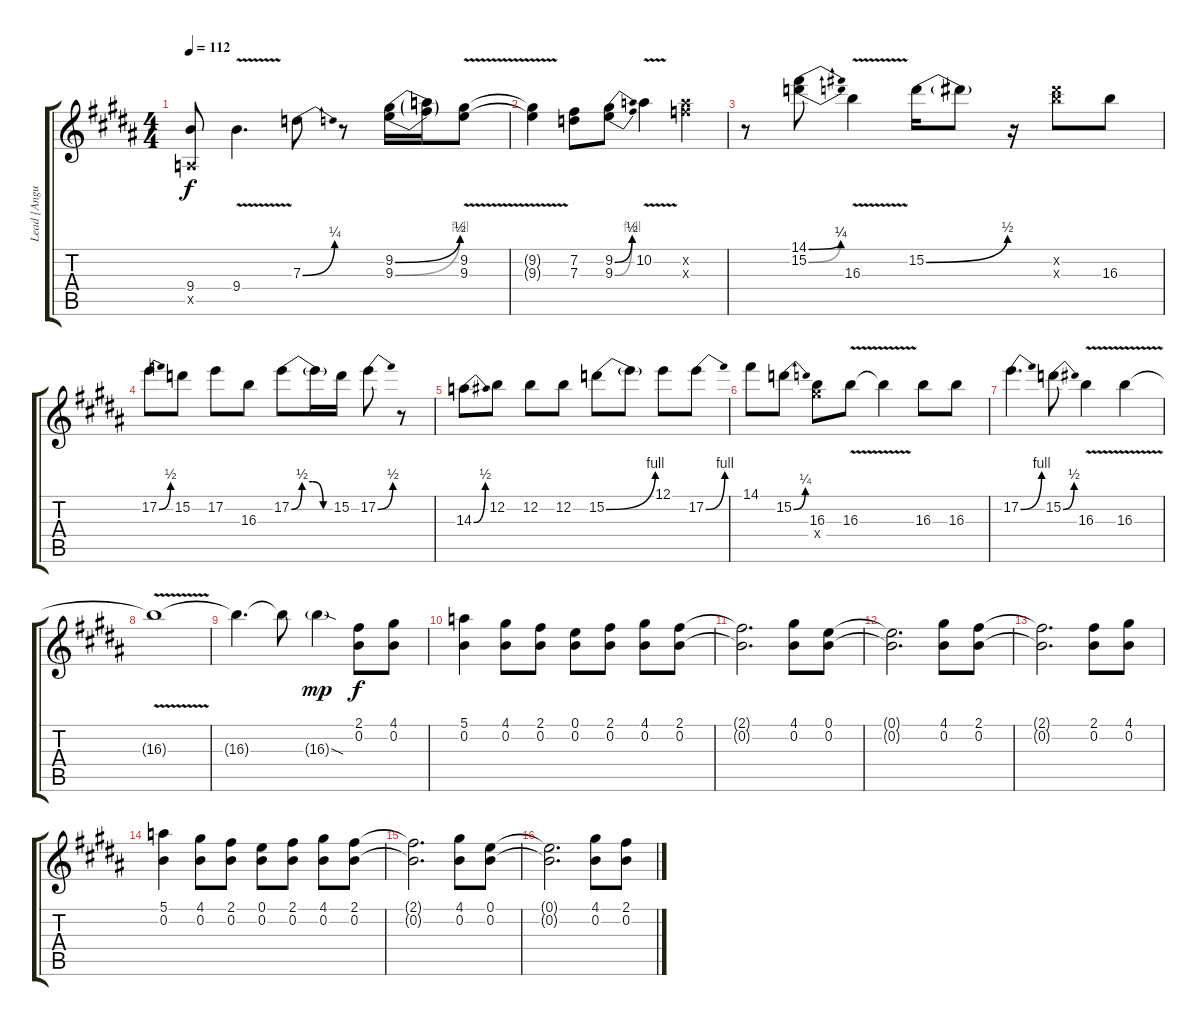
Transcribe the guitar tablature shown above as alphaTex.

\track ("Lead [Angus]" "Lead [Angu") {instrument overdrivenguitar}
\staff {score tabs}
\tuning (E4 B3 G3 D3 A2 E2) {hide}
\ts (4 4)
\tempo 112
\clef g2
\ks b
(9.4 0.5{x}).8{dy f} 9.4{v}.4{d} 7.3{be (bend 0 0 60 1)}.8 r.8 (9.2{be (bend 0 0 60 2)} 9.3{be (bend 0 0 60 4)}).16 (9.2{t} 9.3{t}).16 (9.2{v} 9.3{v}).8 |
(9.2{t} 9.3{t}).4 (7.2 7.3).8 (9.2{be (bend 0 0 60 2)} 9.3{be (bend 0 0 60 4)}).8 10.2{v}.4 (10.2{x} 10.3{x}).4 |
r.8 (14.1{be (bend 0 0 60 1)} 15.2{be (bend 0 0 60 1)}).8 16.3{v}.4 15.2{be (bend 0 0 60 2)}.16 15.2{t}.8 r.16 (16.2{x} 16.3{x}).8 16.3.8 |
17.2{be (bend 0 0 60 2)}.8 15.2.8 17.2.8 16.3.8 17.2{be (custom 0 0 15 2 30 2 45 0 60 0)}.8 17.2{t}.16 15.2.16 17.2{be (bend 0 0 60 2)}.8 r.8 |
14.3{be (bend 0 0 60 2)}.8 12.2.8 12.2.8 12.2.8 15.2{be (bend 0 0 60 4)}.8 15.2{t}.8 12.1.8 17.2{be (bend 0 0 60 4)}.8 |
14.1.8 15.2{be (bend 0 0 60 1)}.8 (16.3 18.4{x}).8 16.3{v}.8 16.3{t}.4 16.3.8 16.3.8 |
17.2{be (bend 0 0 60 4)}.4{d} 15.2{be (bend 0 0 60 2)}.8 16.3{v}.4 16.3{v}.4 |
16.3{t}.1 |
16.3{t}.4{d} 16.3{t}.8 16.3{sod g}.4{dy mp} (2.1 0.2).8{dy f} (4.1 0.2).8 |
(5.1 0.2).4 (4.1 0.2).8 (2.1 0.2).8 (0.1 0.2).8 (2.1 0.2).8 (4.1 0.2).8 (2.1 0.2).8 |
(2.1{t} 0.2{t}).2{d} (4.1 0.2).8 (0.1 0.2).8 |
(0.1{t} 0.2{t}).2{d} (4.1 0.2).8 (2.1 0.2).8 |
(2.1{t} 0.2{t}).2{d} (2.1 0.2).8 (4.1 0.2).8 |
(5.1 0.2).4 (4.1 0.2).8 (2.1 0.2).8 (0.1 0.2).8 (2.1 0.2).8 (4.1 0.2).8 (2.1 0.2).8 |
(2.1{t} 0.2{t}).2{d} (4.1 0.2).8 (0.1 0.2).8 |
(0.1{t} 0.2{t}).2{d} (4.1 0.2).8 (2.1 0.2).8
